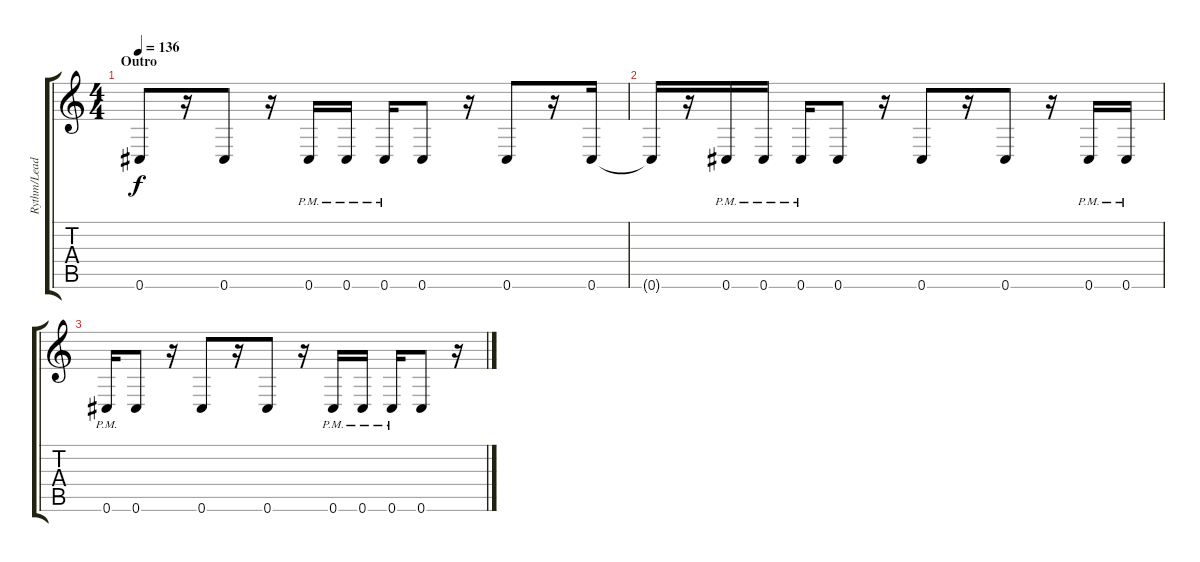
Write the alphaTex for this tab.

\track ("Rythm/Lead II" "Rythm/Lead") {instrument overdrivenguitar}
\staff {score tabs}
\tuning (Eb4 Bb3 Gb3 Db3 Ab2 Db2) {hide}
\ts (4 4)
\section ("" "Outro")
\tempo 136
\clef g2
\ks c
0.6.8{dy f} r.16 0.6.8 r.16 0.6{pm}.16 0.6{pm}.16 0.6{pm}.16 0.6.8 r.16 0.6.8 r.16 0.6.16 |
0.6{t}.16 r.16 0.6{pm}.16 0.6{pm}.16 0.6{pm}.16 0.6.8 r.16 0.6.8 r.16 0.6.8 r.16 0.6{pm}.16 0.6{pm}.16 |
0.6{pm}.16 0.6.8 r.16 0.6.8 r.16 0.6.8 r.16 0.6{pm}.16 0.6{pm}.16 0.6{pm}.16 0.6.8 r.16
